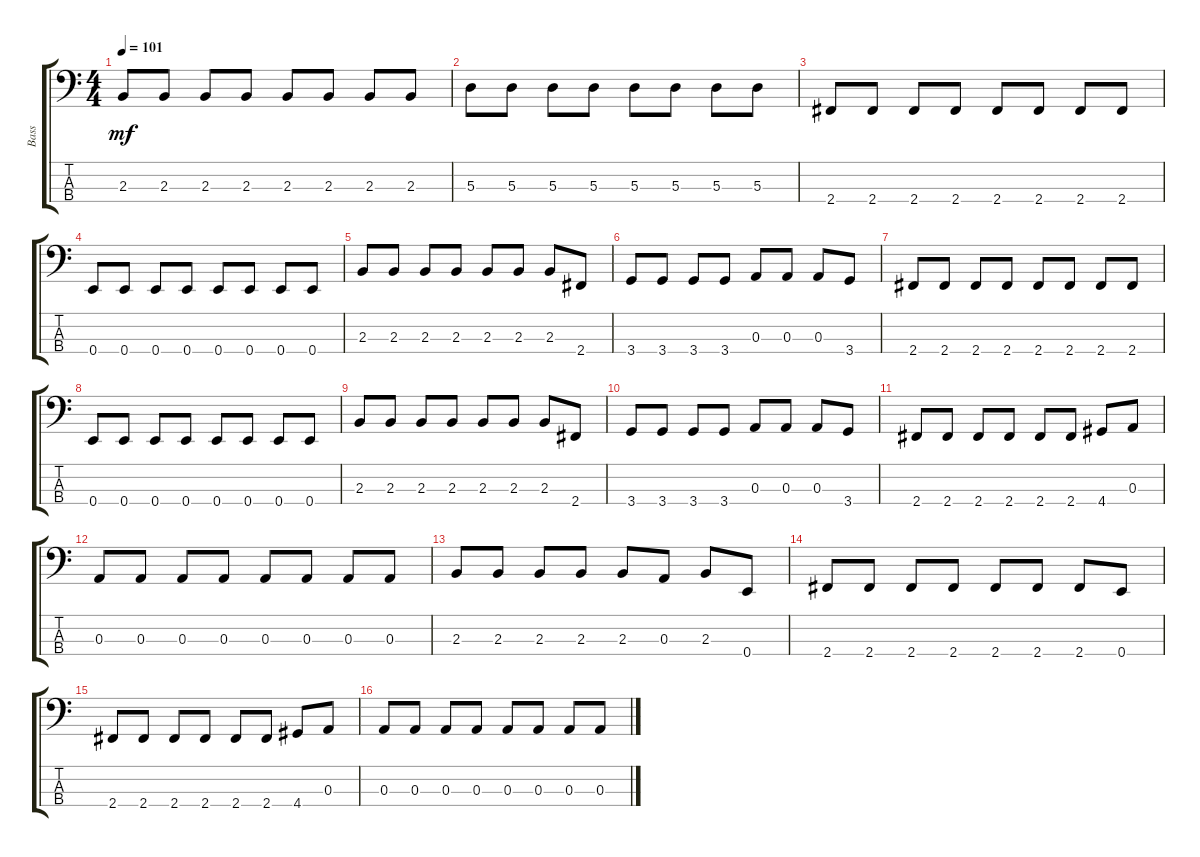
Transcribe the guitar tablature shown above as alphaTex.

\track ("Bass" "Bass") {instrument electricbassfinger}
\staff {score tabs}
\tuning (G2 D2 A1 E1) {hide}
\ts (4 4)
\tempo 101
\clef f4
\ks c
2.3.8{dy mf} 2.3.8 2.3.8 2.3.8 2.3.8 2.3.8 2.3.8 2.3.8 |
5.3.8 5.3.8 5.3.8 5.3.8 5.3.8 5.3.8 5.3.8 5.3.8 |
2.4.8 2.4.8 2.4.8 2.4.8 2.4.8 2.4.8 2.4.8 2.4.8 |
0.4.8 0.4.8 0.4.8 0.4.8 0.4.8 0.4.8 0.4.8 0.4.8 |
2.3.8 2.3.8 2.3.8 2.3.8 2.3.8 2.3.8 2.3.8 2.4.8 |
3.4.8 3.4.8 3.4.8 3.4.8 0.3.8 0.3.8 0.3.8 3.4.8 |
2.4.8 2.4.8 2.4.8 2.4.8 2.4.8 2.4.8 2.4.8 2.4.8 |
0.4.8 0.4.8 0.4.8 0.4.8 0.4.8 0.4.8 0.4.8 0.4.8 |
2.3.8 2.3.8 2.3.8 2.3.8 2.3.8 2.3.8 2.3.8 2.4.8 |
3.4.8 3.4.8 3.4.8 3.4.8 0.3.8 0.3.8 0.3.8 3.4.8 |
2.4.8 2.4.8 2.4.8 2.4.8 2.4.8 2.4.8 4.4.8 0.3.8 |
0.3.8 0.3.8 0.3.8 0.3.8 0.3.8 0.3.8 0.3.8 0.3.8 |
2.3.8 2.3.8 2.3.8 2.3.8 2.3.8 0.3.8 2.3.8 0.4.8 |
2.4.8 2.4.8 2.4.8 2.4.8 2.4.8 2.4.8 2.4.8 0.4.8 |
2.4.8 2.4.8 2.4.8 2.4.8 2.4.8 2.4.8 4.4.8 0.3.8 |
0.3.8 0.3.8 0.3.8 0.3.8 0.3.8 0.3.8 0.3.8 0.3.8
